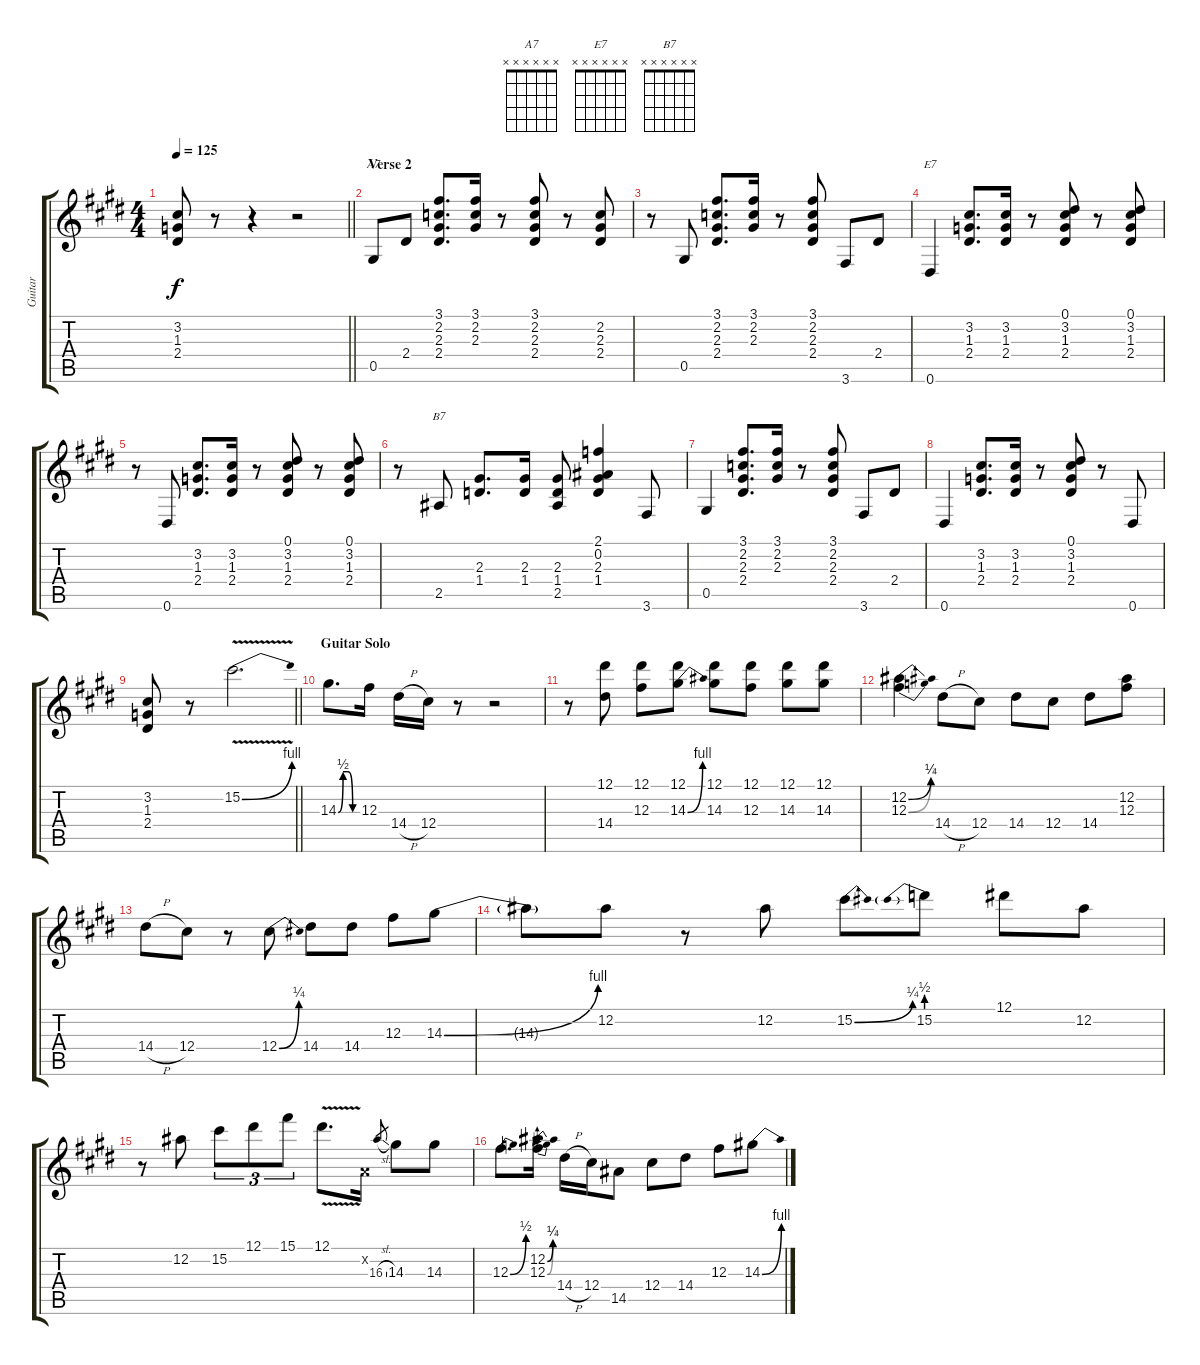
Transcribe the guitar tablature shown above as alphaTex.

\track ("Guitar" "Guitar") {instrument overdrivenguitar}
\staff {score tabs}
\tuning (Eb4 Bb3 Gb3 Db3 Ab2 Eb2) {hide}
\chord ("A7" x x x x x x)
\chord ("E7" x x x x x x)
\chord ("B7" x x x x x x)
\ts (4 4)
\tempo 125
\clef g2
\barLineRight lightlight
\ks e
(3.2 1.3 2.4).8{dy f} r.8 r.4 r.2 |
\section ("" "Verse 2")
0.5.8{ch "A7"} 2.4.8 (3.1 2.2 2.3 2.4).8{d} (3.1 2.2 2.3).16 r.8 (3.1 2.2 2.3 2.4).8 r.8 (2.2 2.3 2.4).8 |
r.8 0.5.8 (3.1 2.2 2.3 2.4).8{d} (3.1 2.2 2.3).16 r.8 (3.1 2.2 2.3 2.4).8 3.6.8 2.4.8 |
0.6.4{ch "E7"} (3.2 1.3 2.4).8{d} (3.2 1.3 2.4).16 r.8 (0.1 3.2 1.3 2.4).8 r.8 (0.1 3.2 1.3 2.4).8 |
r.8 0.6.8 (3.2 1.3 2.4).8{d} (3.2 1.3 2.4).16 r.8 (0.1 3.2 1.3 2.4).8 r.8 (0.1 3.2 1.3 2.4).8 |
r.8 2.5.8{ch "B7"} (2.3 1.4).8{d} (2.3 1.4).16 (2.3 1.4 2.5).8 (2.1 0.2 2.3 1.4).4 3.6.8 |
0.5.4 (3.1 2.2 2.3 2.4).8{d} (3.1 2.2 2.3).16 r.8 (3.1 2.2 2.3 2.4).8 3.6.8 2.4.8 |
0.6.4 (3.2 1.3 2.4).8{d} (3.2 1.3 2.4).16 r.8 (0.1 3.2 1.3 2.4).8 r.8 0.6.8 |
\barLineRight lightlight
(3.2 1.3 2.4).8 r.8 15.2{be (bend 0 0 60 4) v}.2{d} |
\section ("" "Guitar Solo")
14.3{be (custom 0 0 15 2 30 2 45 0 60 0)}.8{d} 12.3.16 14.4{h}.16 12.4.16 r.8 r.2 |
r.8 (12.1 14.4).8 (12.1 12.3).8 (12.1 14.3{be (bend 0 0 60 4)}).8 (12.1 14.3).8 (12.1 12.3).8 (12.1 14.3).8 (12.1 14.3).8 |
(12.2{be (bend 0 0 60 1)} 12.3{be (bend 0 0 60 2)}).4 14.4{h}.8 12.4.8 14.4.8 12.4.8 14.4.8 (12.2 12.3).8 |
14.4{h}.8 12.4.8 r.8 12.4{be (bend 0 0 60 1)}.8 14.4.8 14.4.8 12.3.8 14.3{be (bend 0 0 60 4)}.8 |
14.3{t}.8 12.2.8 r.8 12.2.8 15.2{be (bend 0 0 60 1)}.8 15.2{be (prebend 0 2 60 2)}.8 12.1.8 12.2.8 |
r.8 12.2.8 15.2.8{tu (3 2)} 12.1.8{tu (3 2)} 15.1.8{tu (3 2)} 12.1{v}.8{d} -1.2{x}.16 16.3{sl}.8{gr} 14.3.8 14.3.8 |
12.3{be (bend 0 0 60 2)}.8{d} (12.2{be (bend 0 0 60 1)} 12.3{be (bend 0 0 60 2)}).16 14.4{h}.16 12.4.16 14.5.8 12.4.8 14.4.8 12.3.8 14.3{be (bend 0 0 60 4)}.8
